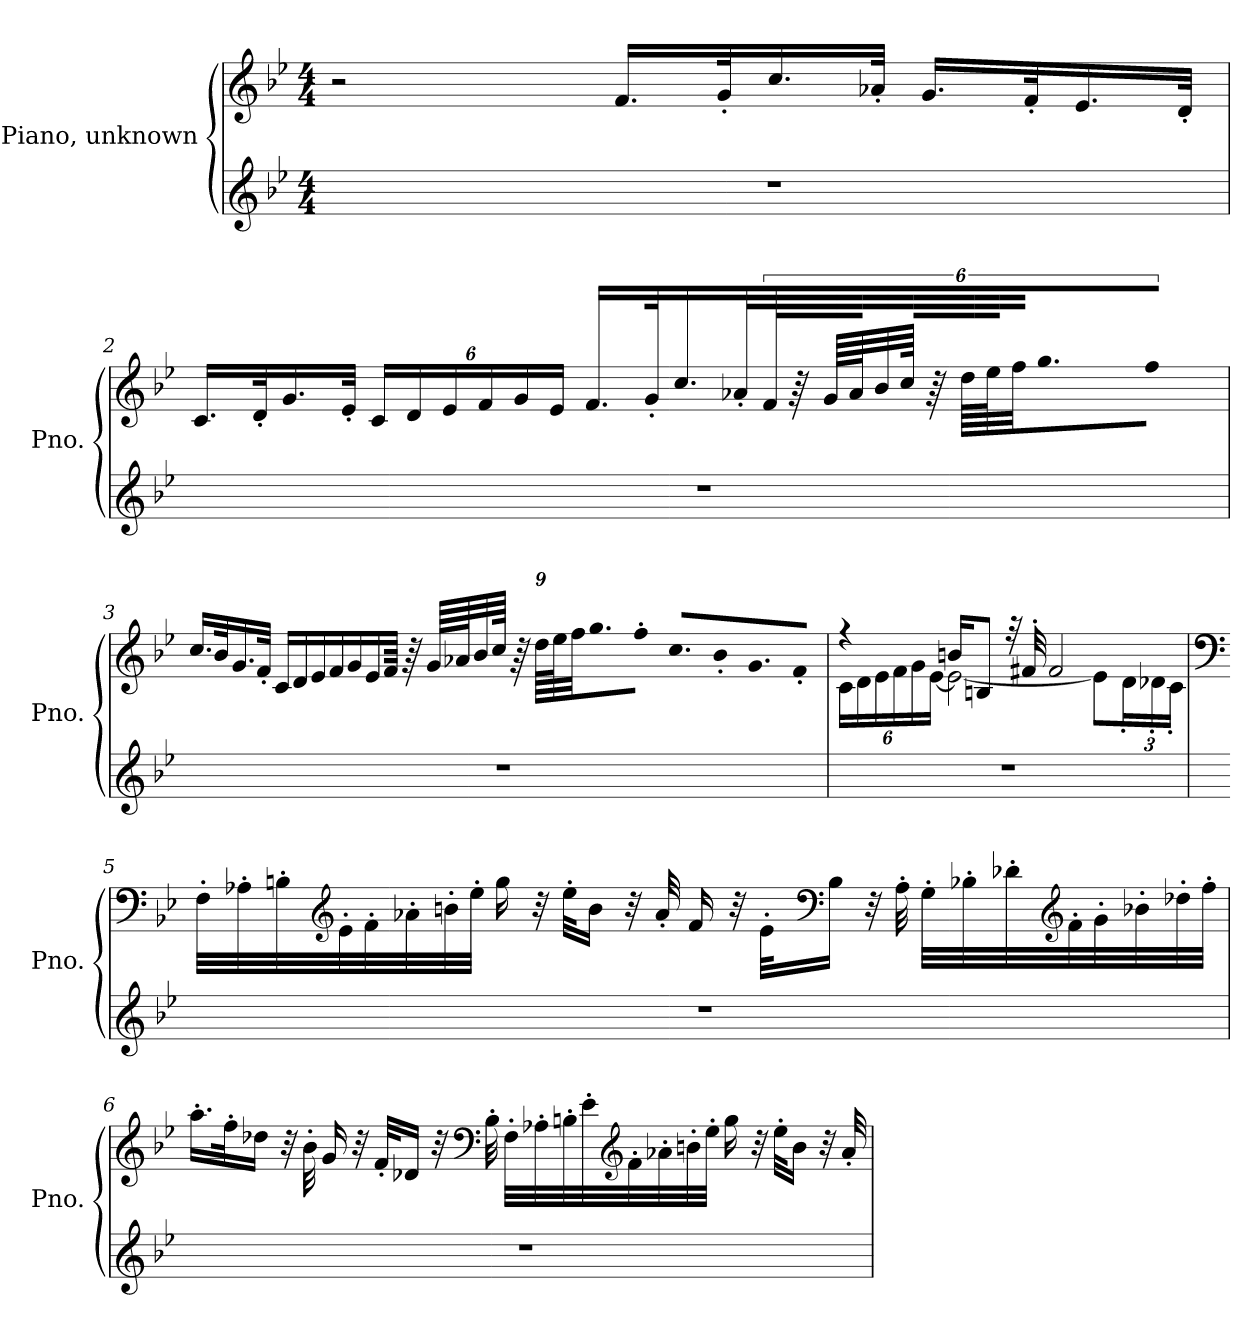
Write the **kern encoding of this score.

**kern	**kern
*part1	*part1
*staff2	*staff1
*I"Piano, unknown	*
*I'Pno.	*
*clefG2	*clefG2
*k[b-e-]	*k[b-e-]
*M4/4	*M4/4
*MM120	*MM120
=1	=1
1r	2r
.	16.f/LL
.	32g'/K
.	16.cc/
.	32a-X'/JJk
.	16.g/LL
.	32f'/K
.	16.e-/
.	32d'/JJk
=2	=2
1r	16.c/LL
.	32d'/K
.	16.g/
.	32e-'/JJk
*	*Xbrackettup
.	24c/LL
.	24d/
.	24e-/
.	24f/
.	24g/
.	24e-/JJ
.	16.f/LL
.	32g'/K
.	16.cc/
.	32a-X'/L
*	*brackettup
.	96f/JJJk
.	96r
.	96g/LLLL
*	*Xbrackettup
.	96a-/J
.	48b-/
*	*brackettup
.	96cc/JJJk
.	96r
.	96dd\LLLL
*	*Xbrackettup
.	96ee-\J
.	48ff\J
.	16.gg\
.	32ff\JJk
!!LO:LB:g=z
=3	=3
1r	16.cc/LL
.	32b-/K
.	16.g/
.	32f'/JJk
.	24c/LL
.	24d/
.	24e-/
.	24f/
.	24g/
.	24e-/
*	*brackettup
.	96f/JJkk
.	96r
.	96g/LLLL
*	*Xbrackettup
.	96a-X/J
.	48b-/
*	*brackettup
.	96cc/JJJk
.	96r
.	96dd\LLLL
*	*Xbrackettup
.	96ee-\J
.	48ff\J
.	16.gg\
.	32ff'\JJk
.	16.cc/LL
.	32b-'/K
.	16.g/
.	32f'/JJk
!!LO:LB:g=z
=4	=4
*	*^
1r	4r	24c\LL
.	.	24d\
.	.	24e-\
.	.	24f\
.	.	24g\
.	.	[24e-\JJ
.	16bn/KL	2e-\_
.	8Bn/J	.
.	32r	.
.	32f#X'/	.
.	2f#/	.
.	.	8e-\L]
.	.	24d'\L
.	.	24d-X'\
.	.	24c'\JJ
*	*v	*v
!!LO:LB:g=z
=5	=5
*	*clefF4
1r	32F'\LLL
.	32A-X'\
.	32Bn'\
*	*clefG2
.	32e-'\
.	32f'\
.	32a-X'\
.	32bn'\
.	32ee-'\JJJ
.	16gg\
.	32r
.	32ee-'\KLL
.	16b\JJ
.	32r
.	32a-'/
.	16f/
.	32r
.	32e-'\KLL
*	*clefF4
.	16B\JJ
.	32r
.	32A-'\
.	32G'\LLL
.	32B-X'\
.	32d-X'\
*	*clefG2
.	32f'\
.	32g'\
.	32b-X'\
.	32dd-X'\
.	32ff'\JJJ
!!LO:LB:g=z
=6	=6
1r	16.aa'\LL
.	32ff'\K
.	16dd-X\JJ
.	32r
.	32b-'\
.	16g/
.	32r
.	32f'/KLL
.	16d-X/JJ
.	32r
*	*clefF4
.	32B-'\
.	32F'\LLL
.	32A-X'\
.	32Bn'\
.	32e-'\
*	*clefG2
.	32f'\
.	32a-X'\
.	32bn'\
.	32ee-'\JJJ
.	16gg\
.	32r
.	32ee-'\KLL
.	16b\JJ
.	32r
.	32a-'/
=	=
*-	*-
